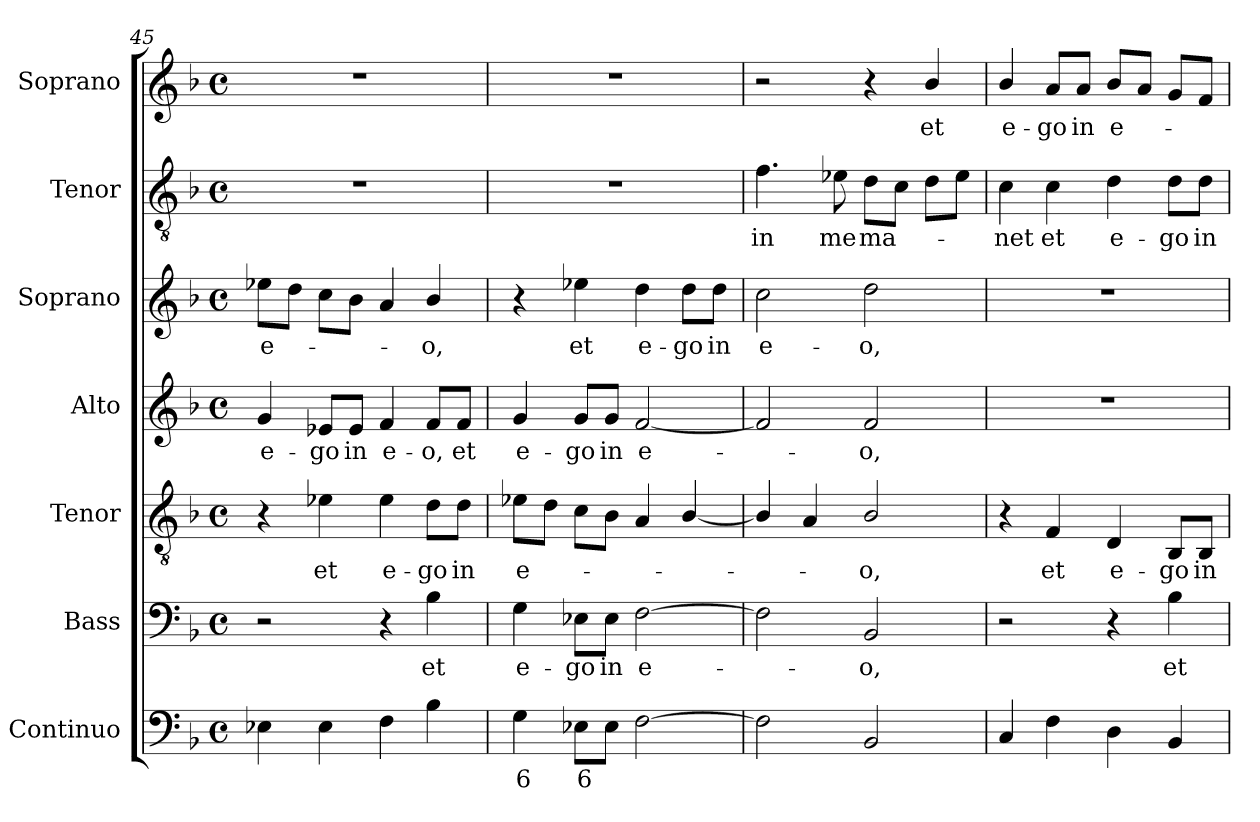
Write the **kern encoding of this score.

**kern	**text	**kern	**text	**kern	**text	**kern	**text	**kern	**text	**kern	**text	**kern	**text
*part7	*part7	*part6	*part6	*part5	*part5	*part4	*part4	*part3	*part3	*part2	*part2	*part1	*part1
*staff7	*staff7	*staff6	*staff6	*staff5	*staff5	*staff4	*staff4	*staff3	*staff3	*staff2	*staff2	*staff1	*staff1
*I"Continuo	*	*I"Bass	*	*I"Tenor	*	*I"Alto	*	*I"Soprano	*	*I"Tenor	*	*I"Soprano	*
*I'Cont.	*	*I'B.	*	*I'T.	*	*I'A.	*	*I'S.	*	*I'T.	*	*I'S.	*
*clefF4	*	*clefF4	*	*clefGv2	*	*clefG2	*	*clefG2	*	*clefGv2	*	*clefG2	*
*	*	*	*	*ITrd7c12	*	*	*	*	*	*ITrd7c12	*	*	*
*k[b-]	*	*k[b-]	*	*k[b-]	*	*k[b-]	*	*k[b-]	*	*k[b-]	*	*k[b-]	*
*F:	*	*F:	*	*F:	*	*F:	*	*F:	*	*F:	*	*F:	*
*M4/4	*	*M4/4	*	*M4/4	*	*M4/4	*	*M4/4	*	*M4/4	*	*M4/4	*
*met(c)	*	*met(c)	*	*met(c)	*	*met(c)	*	*met(c)	*	*met(c)	*	*met(c)	*
=45	=45	=45	=45	=45	=45	=45	=45	=45	=45	=45	=45	=45	=45
!	!	!	!	!	!	!	!LO:LY:b:color=#000000	!	!	!	!	!	!
!	!	!	!	!	!	!	!	!	!LO:LY:b:color=#000000	!	!	!	!
4E-Xi\	.	2r	.	4r	.	4gi/	e-	8ee-Xi\L	e-	1r	.	1r	.
.	.	.	.	.	.	.	.	8ddi\J	.	.	.	.	.
!	!	!	!	!	!LO:LY:b:color=#000000	!	!	!	!	!	!	!	!
!	!	!	!	!	!	!	!LO:LY:b:color=#000000	!	!	!	!	!	!
4E-i\	.	.	.	4E-Xi\	et	8e-Xi/L	-go	8cci\L	.	.	.	.	.
!	!	!	!	!	!	!	!LO:LY:b:color=#000000	!	!	!	!	!	!
.	.	.	.	.	.	8e-i/J	in	8b-i\J	.	.	.	.	.
!	!	!	!	!	!LO:LY:b:color=#000000	!	!	!	!	!	!	!	!
!	!	!	!	!	!	!	!LO:LY:b:color=#000000	!	!	!	!	!	!
4Fi\	.	4r	.	4E-i\	e-	4fi/	e-	4ai/	.	.	.	.	.
!	!	!	!LO:LY:b:color=#000000	!	!	!	!	!	!	!	!	!	!
!	!	!	!	!	!LO:LY:b:color=#000000	!	!	!	!	!	!	!	!
!	!	!	!	!	!	!	!LO:LY:b:color=#000000	!	!	!	!	!	!
!	!	!	!	!	!	!	!	!	!LO:LY:b:color=#000000	!	!	!	!
4B-i\	.	4B-i\	et	8Di\L	-go	8fi/L	-o,	4b-i/	-o,	.	.	.	.
!	!	!	!	!	!LO:LY:b:color=#000000	!	!	!	!	!	!	!	!
!	!	!	!	!	!	!	!LO:LY:b:color=#000000	!	!	!	!	!	!
.	.	.	.	8Di\J	in	8fi/J	et	.	.	.	.	.	.
=46	=46	=46	=46	=46	=46	=46	=46	=46	=46	=46	=46	=46	=46
!	!LO:LY:b:color=#000000	!	!	!	!	!	!	!	!	!	!	!	!
!	!	!	!LO:LY:b:color=#000000	!	!	!	!	!	!	!	!	!	!
!	!	!	!	!	!LO:LY:b:color=#000000	!	!	!	!	!	!	!	!
!	!	!	!	!	!	!	!LO:LY:b:color=#000000	!	!	!	!	!	!
4Gi\	6	4Gi\	e-	8E-Xi\L	e-	4gi/	e-	4r	.	1r	.	1r	.
.	.	.	.	8Di\J	.	.	.	.	.	.	.	.	.
!	!LO:LY:b:color=#000000	!	!	!	!	!	!	!	!	!	!	!	!
!	!	!	!LO:LY:b:color=#000000	!	!	!	!	!	!	!	!	!	!
!	!	!	!	!	!	!	!LO:LY:b:color=#000000	!	!	!	!	!	!
!	!	!	!	!	!	!	!	!	!LO:LY:b:color=#000000	!	!	!	!
8E-Xi\L	6	8E-Xi\L	-go	8Ci\L	.	8gi/L	-go	4ee-Xi\	et	.	.	.	.
!	!	!	!LO:LY:b:color=#000000	!	!	!	!	!	!	!	!	!	!
!	!	!	!	!	!	!	!LO:LY:b:color=#000000	!	!	!	!	!	!
8E-i\J	.	8E-i\J	in	8BB-i\J	.	8gi/J	in	.	.	.	.	.	.
!	!	!	!LO:LY:b:color=#000000	!	!	!	!	!	!	!	!	!	!
!	!	!	!	!	!	!	!LO:LY:b:color=#000000	!	!	!	!	!	!
!	!	!	!	!	!	!	!	!	!LO:LY:b:color=#000000	!	!	!	!
[2Fi\	.	[2Fi\	e-	4AAi/	.	[2fi/	e-	4ddi\	e-	.	.	.	.
!	!	!	!	!	!	!	!	!	!LO:LY:b:color=#000000	!	!	!	!
.	.	.	.	[4BB-i/	.	.	.	8ddi\L	-go	.	.	.	.
!	!	!	!	!	!	!	!	!	!LO:LY:b:color=#000000	!	!	!	!
.	.	.	.	.	.	.	.	8ddi\J	in	.	.	.	.
=47	=47	=47	=47	=47	=47	=47	=47	=47	=47	=47	=47	=47	=47
!	!	!	!	!	!	!	!	!	!LO:LY:b:color=#000000	!	!	!	!
!	!	!	!	!	!	!	!	!	!	!	!LO:LY:b:color=#000000	!	!
2Fi\]	.	2Fi\]	.	4BB-i/]	.	2fi/]	.	2cci\	e-	4.Fi\	in	2r	.
.	.	.	.	4AAi/	.	.	.	.	.	.	.	.	.
!	!	!	!	!	!	!	!	!	!	!	!LO:LY:b:color=#000000	!	!
.	.	.	.	.	.	.	.	.	.	8E-Xi\	me	.	.
!	!	!	!LO:LY:b:color=#000000	!	!	!	!	!	!	!	!	!	!
!	!	!	!	!	!LO:LY:b:color=#000000	!	!	!	!	!	!	!	!
!	!	!	!	!	!	!	!LO:LY:b:color=#000000	!	!	!	!	!	!
!	!	!	!	!	!	!	!	!	!LO:LY:b:color=#000000	!	!	!	!
!	!	!	!	!	!	!	!	!	!	!	!LO:LY:b:color=#000000	!	!
2BB-i/	.	2BB-i/	-o,	2BB-i/	-o,	2fi/	-o,	2ddi\	-o,	8Di\L	ma-	4r	.
.	.	.	.	.	.	.	.	.	.	8Ci\J	.	.	.
!	!	!	!	!	!	!	!	!	!	!	!	!	!LO:LY:b:color=#000000
.	.	.	.	.	.	.	.	.	.	8Di\L	.	4b-i/	et
.	.	.	.	.	.	.	.	.	.	8E-i\J	.	.	.
=48	=48	=48	=48	=48	=48	=48	=48	=48	=48	=48	=48	=48	=48
!	!	!	!	!	!	!	!	!	!	!	!LO:LY:b:color=#000000	!	!
!	!	!	!	!	!	!	!	!	!	!	!	!	!LO:LY:b:color=#000000
4Ci/	.	2r	.	4r	.	1r	.	1r	.	4Ci\	-net	4b-i/	e-
!	!	!	!	!	!LO:LY:b:color=#000000	!	!	!	!	!	!	!	!
!	!	!	!	!	!	!	!	!	!	!	!LO:LY:b:color=#000000	!	!
!	!	!	!	!	!	!	!	!	!	!	!	!	!LO:LY:b:color=#000000
4Fi\	.	.	.	4FFi/	et	.	.	.	.	4Ci\	et	8ai/L	-go
!	!	!	!	!	!	!	!	!	!	!	!	!	!LO:LY:b:color=#000000
.	.	.	.	.	.	.	.	.	.	.	.	8ai/J	in
!	!	!	!	!	!LO:LY:b:color=#000000	!	!	!	!	!	!	!	!
!	!	!	!	!	!	!	!	!	!	!	!LO:LY:b:color=#000000	!	!
!	!	!	!	!	!	!	!	!	!	!	!	!	!LO:LY:b:color=#000000
4Di\	.	4r	.	4DDi/	e-	.	.	.	.	4Di\	e-	8b-i/L	e-
.	.	.	.	.	.	.	.	.	.	.	.	8ai/J	.
!	!	!	!LO:LY:b:color=#000000	!	!	!	!	!	!	!	!	!	!
!	!	!	!	!	!LO:LY:b:color=#000000	!	!	!	!	!	!	!	!
!	!	!	!	!	!	!	!	!	!	!	!LO:LY:b:color=#000000	!	!
4BB-i/	.	4B-i\	et	8BBB-i/L	-go	.	.	.	.	8Di\L	-go	8gi/L	.
!	!	!	!	!	!LO:LY:b:color=#000000	!	!	!	!	!	!	!	!
!	!	!	!	!	!	!	!	!	!	!	!LO:LY:b:color=#000000	!	!
.	.	.	.	8BBB-i/J	in	.	.	.	.	8Di\J	in	8fi/J	.
=	=	=	=	=	=	=	=	=	=	=	=	=	=
*-	*-	*-	*-	*-	*-	*-	*-	*-	*-	*-	*-	*-	*-
